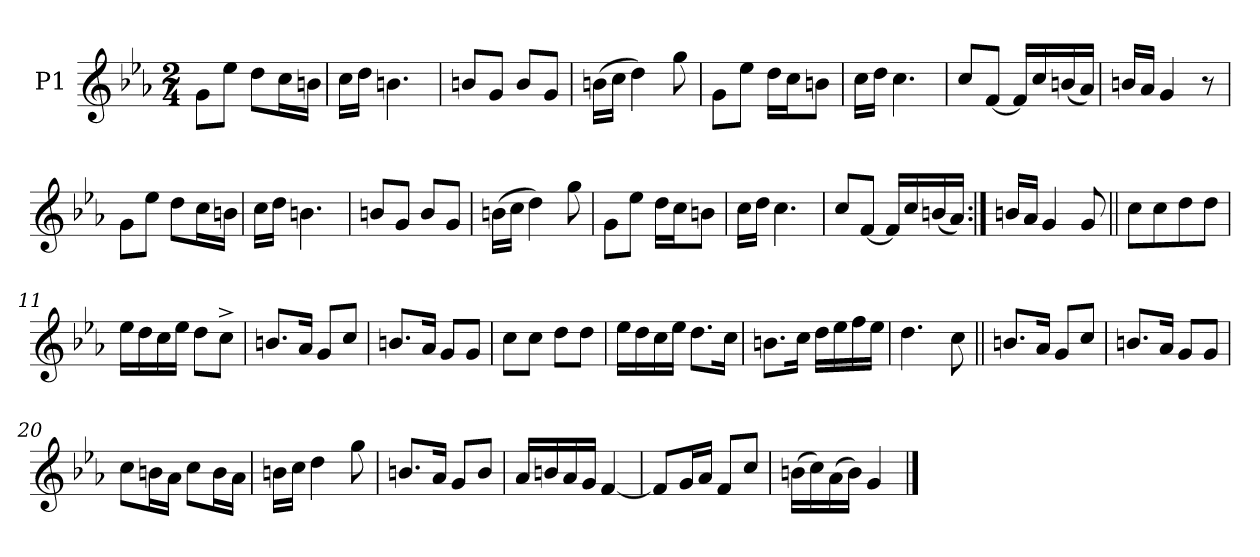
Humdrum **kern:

**kern
*part1
*staff1
*I"P1
*clefG2
*k[b-e-a-]
*M2/4
=1
8gL
8ee-J
8ddL
16ccL
16bnJJ
=2
16ccLL
16ddJJ
4.bn
=3
8bnL
8gJ
8bL
8gJ
=4
(16bnLL
16ccJJ
4dd)
8gg
=5
8gL
8ee-J
16ddLL
16ccJ
8bnJ
=6
16ccLL
16ddJJ
4.cc
=7
8ccL
[8fJ
16fLL]
16cc
(16bn
16a-JJ)
=8
16bnLL
16a-JJ
4g
8r
=1
8gL
8ee-J
8ddL
16ccL
16bnJJ
=2
16ccLL
16ddJJ
4.bn
=3
8bnL
8gJ
8bL
8gJ
=4
(16bnLL
16ccJJ
4dd)
8gg
=5
8gL
8ee-J
16ddLL
16ccJ
8bnJ
=6
16ccLL
16ddJJ
4.cc
=7
8ccL
[8fJ
16fLL]
16cc
(16bn
16a-JJ)
=9:|!
16bnLL
16a-JJ
4g
8g
=10||
8ccL
8cc
8dd
8ddJ
=11
16ee-LL
16dd
16cc
16ee-JJ
8ddL
8cc^J
=12
8.bnL
16a-Jk
8gL
8ccJ
=13
8.bnL
16a-Jk
8gL
8gJ
=14
8ccL
8ccJ
8ddL
8ddJ
=15
16ee-LL
16dd
16cc
16ee-JJ
8.ddL
16ccJk
=16
8.bnL
16ccJk
16ddLL
16ee-
16ff
16ee-JJ
=17
4.dd
8cc
=18||
8.bnL
16a-Jk
8gL
8ccJ
=19
8.bnL
16a-Jk
8gL
8gJ
=20
8ccL
16bnL
16a-JJ
8ccL
16bL
16a-JJ
=21
16bnLL
16ccJJ
4dd
8gg
=22
8.bnL
16a-Jk
8gL
8bJ
=23
16a-LL
16bn
16a-
16gJJ
[4f
=24
8fL]
16gL
16a-JJ
8fL
8ccJ
=25
(16bnLL
16cc)
(16a-
16bJJ)
4g
==
*-
